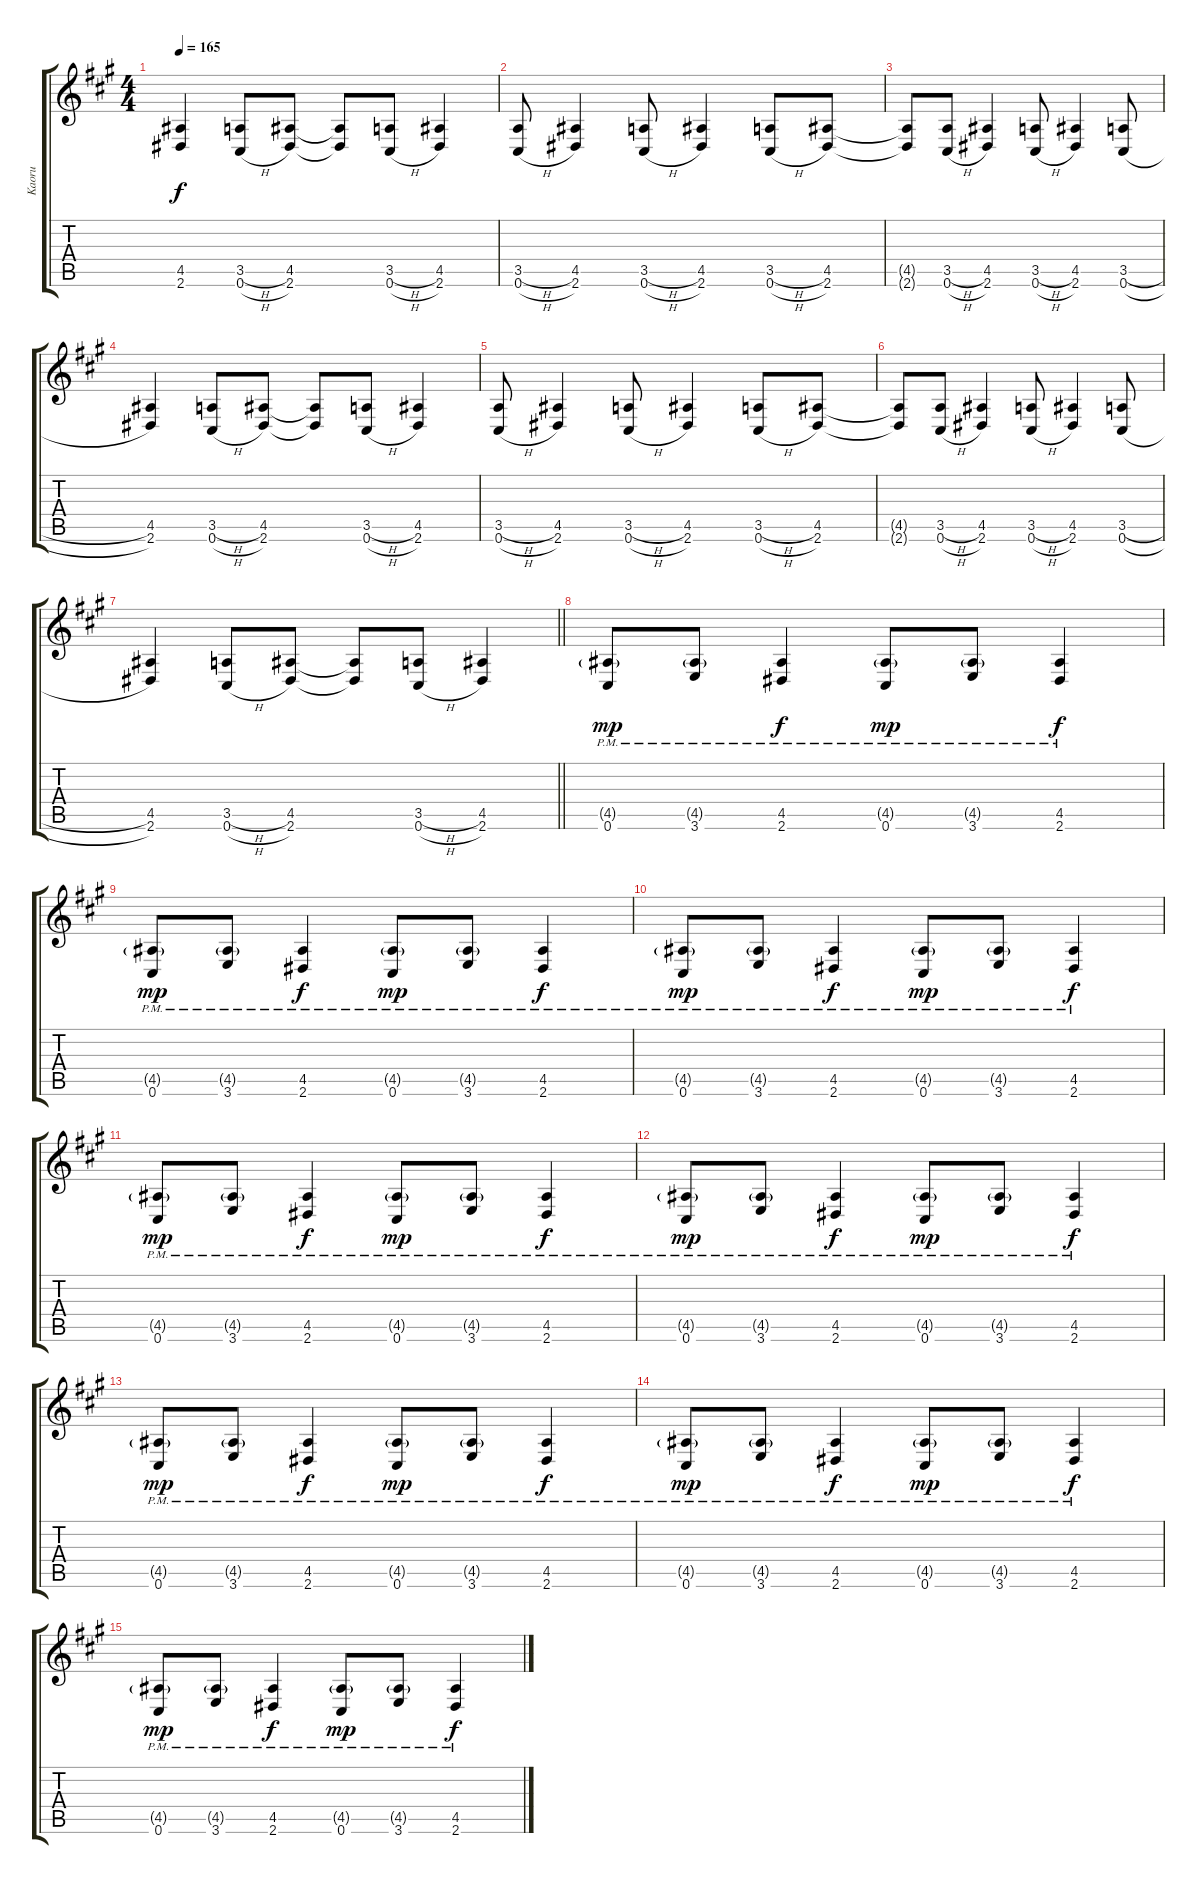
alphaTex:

\track ("Kaoru" "Kaoru") {instrument overdrivenguitar}
\staff {score tabs}
\tuning (Db4 Ab3 E3 B2 Gb2 Db2) {hide}
\ts (4 4)
\tempo 165
\clef g2
\ks a
(4.5 2.6).4{dy f} (3.5{h} 0.6{h}).8 (4.5 2.6).8 (4.5{t} 2.6{t}).8 (3.5{h} 0.6{h}).8 (4.5 2.6).4 |
(3.5{h} 0.6{h}).8 (4.5 2.6).4 (3.5{h} 0.6{h}).8 (4.5 2.6).4 (3.5{h} 0.6{h}).8 (4.5 2.6).8 |
(4.5{t} 2.6{t}).8 (3.5{h} 0.6{h}).8 (4.5 2.6).4 (3.5{h} 0.6{h}).8 (4.5 2.6).4 (3.5{h} 0.6{h}).8 |
(4.5 2.6).4 (3.5{h} 0.6{h}).8 (4.5 2.6).8 (4.5{t} 2.6{t}).8 (3.5{h} 0.6{h}).8 (4.5 2.6).4 |
(3.5{h} 0.6{h}).8 (4.5 2.6).4 (3.5{h} 0.6{h}).8 (4.5 2.6).4 (3.5{h} 0.6{h}).8 (4.5 2.6).8 |
(4.5{t} 2.6{t}).8 (3.5{h} 0.6{h}).8 (4.5 2.6).4 (3.5{h} 0.6{h}).8 (4.5 2.6).4 (3.5{h} 0.6{h}).8 |
\barLineRight lightlight
(4.5 2.6).4 (3.5{h} 0.6{h}).8 (4.5 2.6).8 (4.5{t} 2.6{t}).8 (3.5{h} 0.6{h}).8 (4.5 2.6).4 |
(4.5{g pm} 0.6{pm}).8{dy mp instrument overdrivenguitar} (4.5{g pm} 3.6{pm}).8 (4.5{pm} 2.6{pm}).4{dy f} (4.5{g pm} 0.6{pm}).8{dy mp} (4.5{g pm} 3.6{pm}).8 (4.5{pm} 2.6{pm}).4{dy f} |
(4.5{g pm} 0.6{pm}).8{dy mp} (4.5{g pm} 3.6{pm}).8 (4.5{pm} 2.6{pm}).4{dy f} (4.5{g pm} 0.6{pm}).8{dy mp} (4.5{g pm} 3.6{pm}).8 (4.5{pm} 2.6{pm}).4{dy f} |
(4.5{g pm} 0.6{pm}).8{dy mp} (4.5{g pm} 3.6{pm}).8 (4.5{pm} 2.6{pm}).4{dy f} (4.5{g pm} 0.6{pm}).8{dy mp} (4.5{g pm} 3.6{pm}).8 (4.5{pm} 2.6{pm}).4{dy f} |
(4.5{g pm} 0.6{pm}).8{dy mp} (4.5{g pm} 3.6{pm}).8 (4.5{pm} 2.6{pm}).4{dy f} (4.5{g pm} 0.6{pm}).8{dy mp} (4.5{g pm} 3.6{pm}).8 (4.5{pm} 2.6{pm}).4{dy f} |
(4.5{g pm} 0.6{pm}).8{dy mp} (4.5{g pm} 3.6{pm}).8 (4.5{pm} 2.6{pm}).4{dy f} (4.5{g pm} 0.6{pm}).8{dy mp} (4.5{g pm} 3.6{pm}).8 (4.5{pm} 2.6{pm}).4{dy f} |
(4.5{g pm} 0.6{pm}).8{dy mp} (4.5{g pm} 3.6{pm}).8 (4.5{pm} 2.6{pm}).4{dy f} (4.5{g pm} 0.6{pm}).8{dy mp} (4.5{g pm} 3.6{pm}).8 (4.5{pm} 2.6{pm}).4{dy f} |
(4.5{g pm} 0.6{pm}).8{dy mp} (4.5{g pm} 3.6{pm}).8 (4.5{pm} 2.6{pm}).4{dy f} (4.5{g pm} 0.6{pm}).8{dy mp} (4.5{g pm} 3.6{pm}).8 (4.5{pm} 2.6{pm}).4{dy f} |
(4.5{g pm} 0.6{pm}).8{dy mp} (4.5{g pm} 3.6{pm}).8 (4.5{pm} 2.6{pm}).4{dy f} (4.5{g pm} 0.6{pm}).8{dy mp} (4.5{g pm} 3.6{pm}).8 (4.5{pm} 2.6{pm}).4{dy f}
